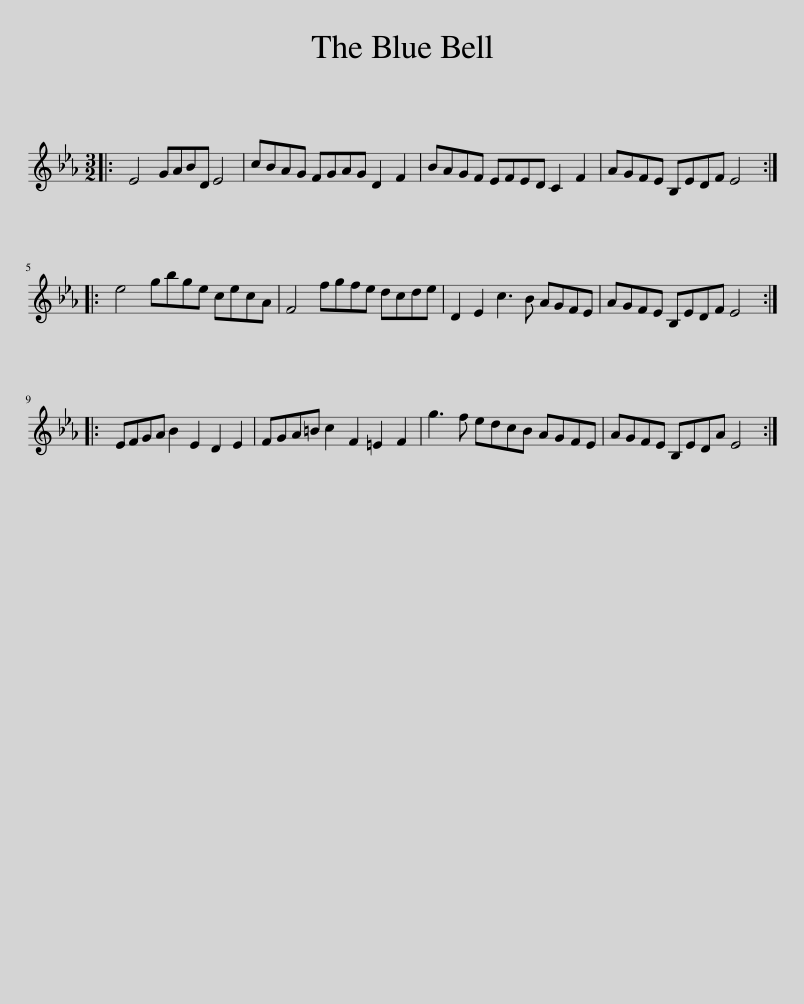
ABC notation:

X:1
L:1/8
M:3/2
I:linebreak $
K:Eb
V:1 treble
V:1
|: E4 GABD E4 | cBAG FGAG D2 F2 | BAGF EFED C2 F2 | AGFE B,EDF E4 ::$ e4 gbge cecA | %5
 F4 fgfe dcde | D2 E2 c3 B AGFE | AGFE B,EDF E4 ::$ EFGA B2 E2 D2 E2 | FGA=B c2 F2 =E2 F2 | %10
 g3 f edcB AGFE | AGFE B,EDA E4 :| %12
